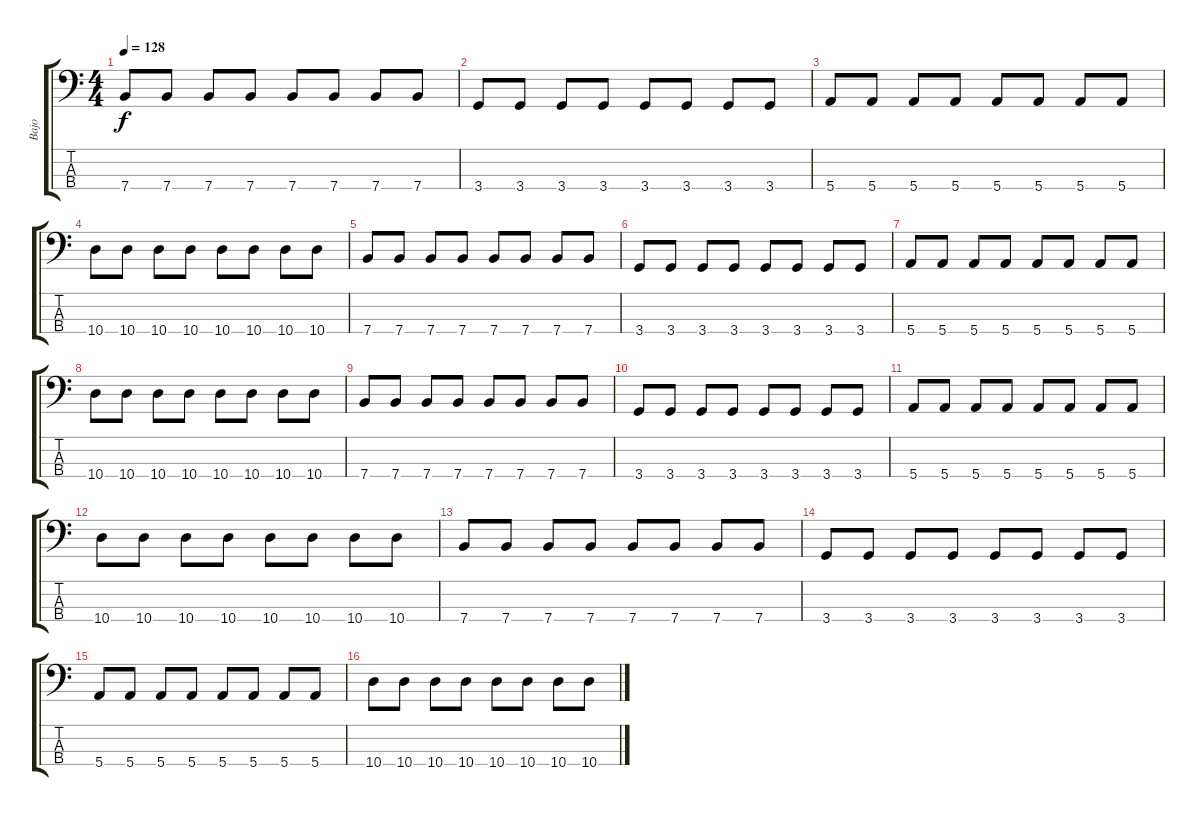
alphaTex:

\track ("Bajo" "Bajo") {instrument electricbassfinger}
\staff {score tabs}
\tuning (G2 D2 A1 E1) {hide}
\ts (4 4)
\tempo 128
\clef f4
\ks c
7.4.8{dy f} 7.4.8 7.4.8 7.4.8 7.4.8 7.4.8 7.4.8 7.4.8 |
3.4.8 3.4.8 3.4.8 3.4.8 3.4.8 3.4.8 3.4.8 3.4.8 |
5.4.8 5.4.8 5.4.8 5.4.8 5.4.8 5.4.8 5.4.8 5.4.8 |
10.4.8 10.4.8 10.4.8 10.4.8 10.4.8 10.4.8 10.4.8 10.4.8 |
7.4.8 7.4.8 7.4.8 7.4.8 7.4.8 7.4.8 7.4.8 7.4.8 |
3.4.8 3.4.8 3.4.8 3.4.8 3.4.8 3.4.8 3.4.8 3.4.8 |
5.4.8 5.4.8 5.4.8 5.4.8 5.4.8 5.4.8 5.4.8 5.4.8 |
10.4.8 10.4.8 10.4.8 10.4.8 10.4.8 10.4.8 10.4.8 10.4.8 |
7.4.8 7.4.8 7.4.8 7.4.8 7.4.8 7.4.8 7.4.8 7.4.8 |
3.4.8 3.4.8 3.4.8 3.4.8 3.4.8 3.4.8 3.4.8 3.4.8 |
5.4.8 5.4.8 5.4.8 5.4.8 5.4.8 5.4.8 5.4.8 5.4.8 |
10.4.8 10.4.8 10.4.8 10.4.8 10.4.8 10.4.8 10.4.8 10.4.8 |
7.4.8 7.4.8 7.4.8 7.4.8 7.4.8 7.4.8 7.4.8 7.4.8 |
3.4.8 3.4.8 3.4.8 3.4.8 3.4.8 3.4.8 3.4.8 3.4.8 |
5.4.8 5.4.8 5.4.8 5.4.8 5.4.8 5.4.8 5.4.8 5.4.8 |
10.4.8 10.4.8 10.4.8 10.4.8 10.4.8 10.4.8 10.4.8 10.4.8
